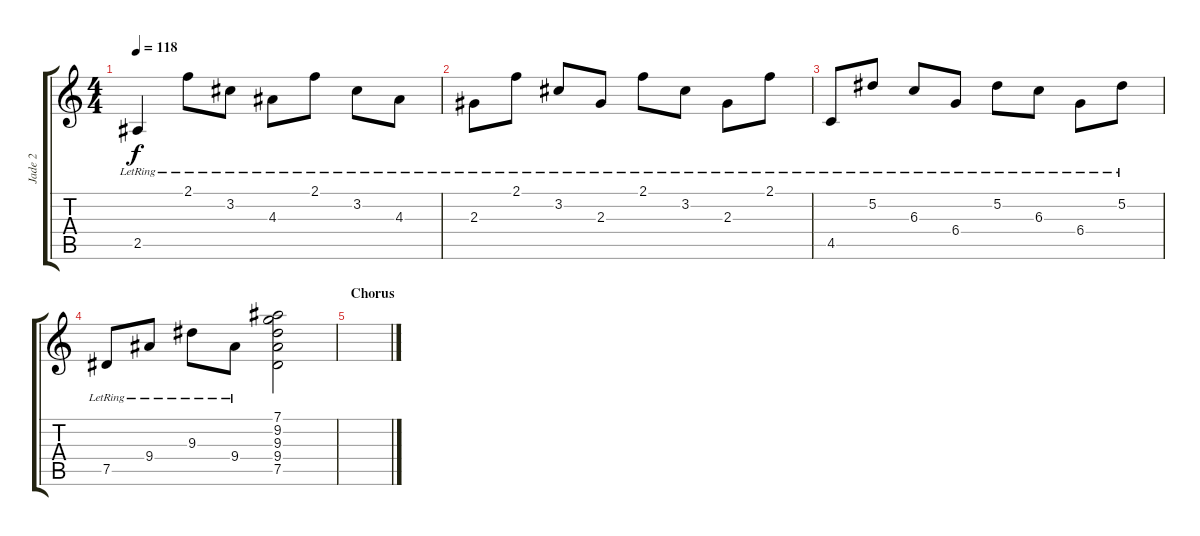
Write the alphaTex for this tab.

\track ("Jade 2" "Jade 2") {instrument electricguitarclean}
\staff {score tabs}
\tuning (Eb4 Bb3 Gb3 Db3 Ab2 Eb2) {hide}
\ts (4 4)
\tempo 118
\clef g2
\ks c
2.5{lr}.4{dy f} 2.1{lr}.8 3.2{lr}.8 4.3{lr}.8 2.1{lr}.8 3.2{lr}.8 4.3{lr}.8 |
2.3{lr}.8 2.1{lr}.8 3.2{lr}.8 2.3{lr}.8 2.1{lr}.8 3.2{lr}.8 2.3{lr}.8 2.1{lr}.8 |
4.5{lr}.8 5.2{lr}.8 6.3{lr}.8 6.4{lr}.8 5.2{lr}.8 6.3{lr}.8 6.4{lr}.8 5.2{lr}.8 |
7.5{lr}.8 9.4{lr}.8 9.3{lr}.8 9.4{lr}.8 (7.1 9.2 9.3 9.4 7.5).2 |
\section ("" "Chorus")
